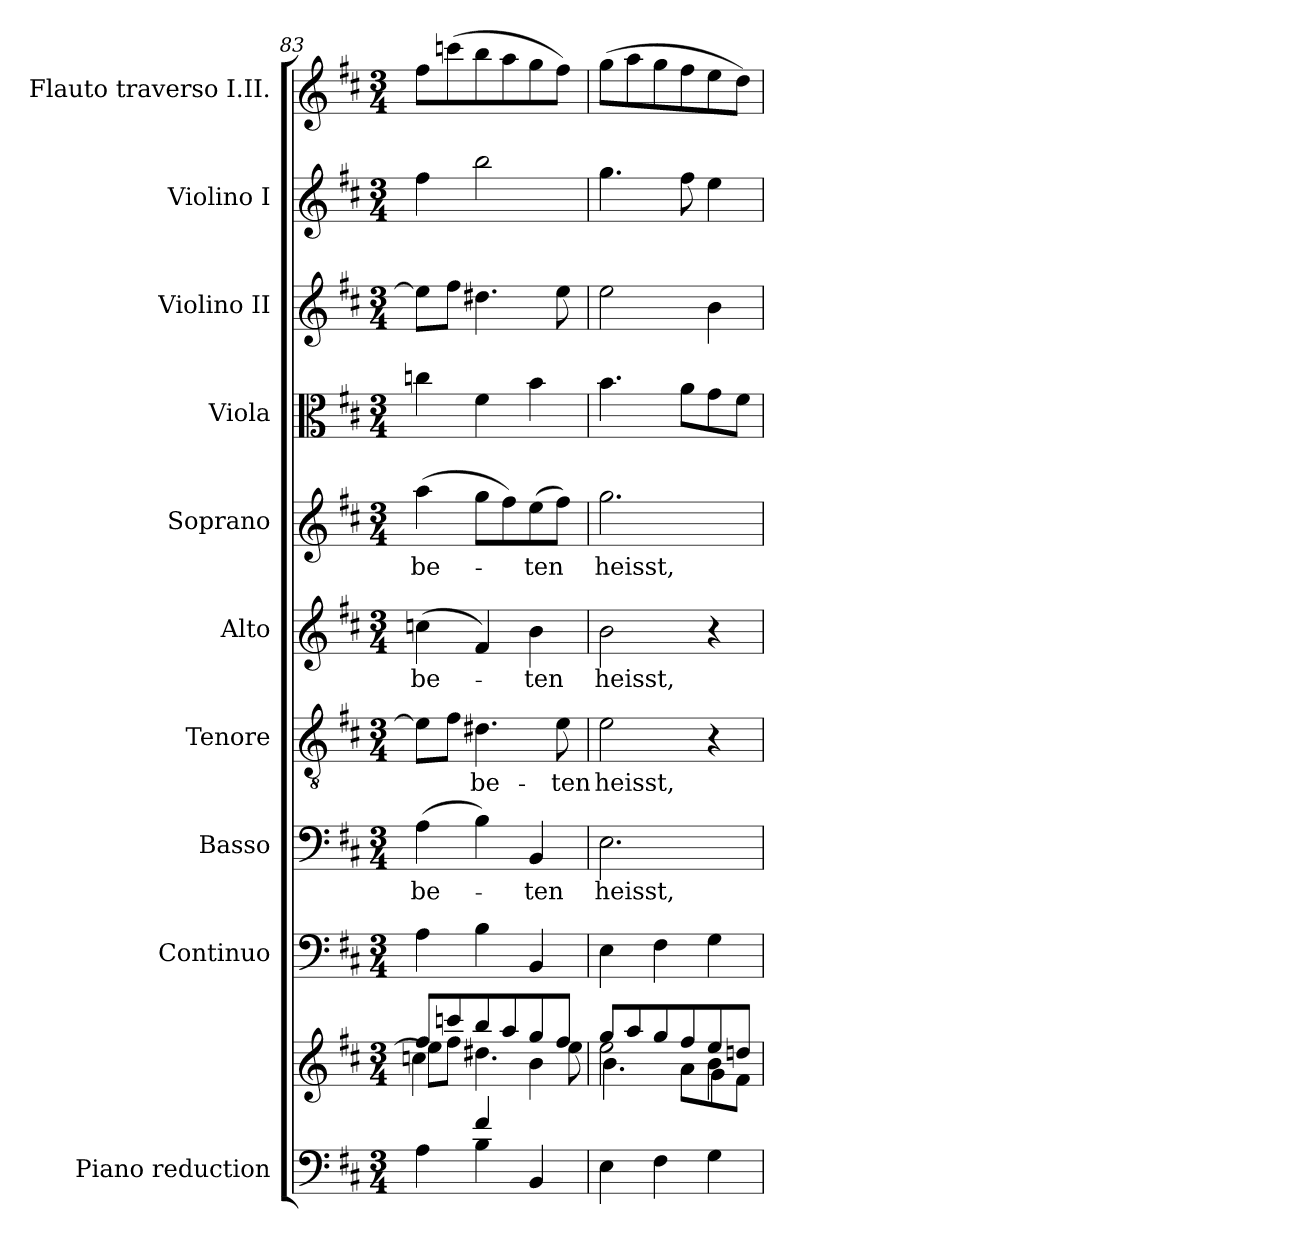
**kern	**kern	**kern	**kern	**text	**kern	**text	**kern	**text	**kern	**text	**kern	**kern	**kern	**kern
*part10	*part10	*part9	*part8	*part8	*part7	*part7	*part6	*part6	*part5	*part5	*part4	*part3	*part2	*part1
*staff11	*staff10	*staff9	*staff8	*staff8	*staff7	*staff7	*staff6	*staff6	*staff5	*staff5	*staff4	*staff3	*staff2	*staff1
*I"Piano reduction	*	*I"Continuo	*I"Basso	*	*I"Tenore	*	*I"Alto	*	*I"Soprano	*	*I"Viola	*I"Violino II	*I"Violino I	*I"Flauto traverso I.II.
*I'Pno	*	*	*	*	*	*	*	*	*	*	*I'Vla	*I'Vln	*I'Vln	*I'Fl
*clefF4	*clefG2	*clefF4	*clefF4	*	*clefGv2	*	*clefG2	*	*clefG2	*	*clefC3	*clefG2	*clefG2	*clefG2
*k[f#c#]	*k[f#c#]	*k[f#c#]	*k[f#c#]	*	*k[f#c#]	*	*k[f#c#]	*	*k[f#c#]	*	*k[f#c#]	*k[f#c#]	*k[f#c#]	*k[f#c#]
*M3/4	*M3/4	*M3/4	*M3/4	*	*M3/4	*	*M3/4	*	*M3/4	*	*M3/4	*M3/4	*M3/4	*M3/4
=83	=83	=83	=83	=83	=83	=83	=83	=83	=83	=83	=83	=83	=83	=83
*^	*^	*	*	*	*	*	*	*	*	*	*	*	*	*
*	*	*	*^	*	*	*	*	*	*	*	*	*	*	*	*	*
!	!	!	!	!	!	!	!LO:LY:b	!	!	!	!LO:LY:b	!	!LO:LY:b	!	!	!	!
4ryy	4A\	8ff#/L	8ee\L]	4ccn\	4A\	(>4A\	be-	8e\L]	.	(>4ccn\	be-	(>4aa\	be-	4ccn\	8ee\L]	4ff#\	8ff#\L
.	.	8cccn/	8ff#\J	.	.	.	.	8f#\J	.	.	.	.	.	.	8ff#\J	.	(>8cccn\
!	!	!	!	!	!	!	!	!	!LO:LY:b	!	!	!	!	!	!	!	!
4f#/	4B\	8bb/	4.dd#X\	4ryy	4B\	4B\)	.	4.d#X\	be-	4f#/)	.	8gg\L	.	4f#\	4.dd#X\	2bb\	8bb\
.	.	8aa/	.	.	.	.	.	.	.	.	.	8ff#\)	.	.	.	.	8aa\
!	!	!	!	!	!	!	!LO:LY:b	!	!	!	!LO:LY:b	!	!LO:LY:b	!	!	!	!
4ryy	4BB/	8gg/	.	4b\	4BB/	4BB/	-ten	.	.	4b\	-ten	(>8ee\	-ten	4b\	.	.	8gg\
!	!	!	!	!	!	!	!	!	!LO:LY:b	!	!	!	!	!	!	!	!
.	.	8ff#/J	8ee\	.	.	.	.	8e\	-ten	.	.	8ff#\J)	.	.	8ee\	.	8ff#\J)
*v	*v	*	*	*	*	*	*	*	*	*	*	*	*	*	*	*	*
=84	=84	=84	=84	=84	=84	=84	=84	=84	=84	=84	=84	=84	=84	=84	=84	=84
!	!	!	!	!	!	!LO:LY:b	!	!LO:LY:b	!	!LO:LY:b	!	!LO:LY:b	!	!	!	!
4E\	8gg/L	2ee\	4.b\	4E\	2.E\	heisst,	2e\	heisst,	2b\	heisst,	2.gg\	heisst,	4.b\	2ee\	4.gg\	(>8gg\L
.	8aa/	.	.	.	.	.	.	.	.	.	.	.	.	.	.	8aa\
4F#\	8gg/	.	.	4F#\	.	.	.	.	.	.	.	.	.	.	.	8gg\
.	8ff#/	.	8a\L	.	.	.	.	.	.	.	.	.	8a\L	.	8ff#\	8ff#\
4G\	8ee/	4b\	8g\	4G\	.	.	4r	.	4r	.	.	.	8g\	4b\	4ee\	8ee\
.	8ddn/J	.	8f#\J	.	.	.	.	.	.	.	.	.	8f#\J	.	.	8dd\J)
*	*v	*v	*v	*	*	*	*	*	*	*	*	*	*	*	*	*
=	=	=	=	=	=	=	=	=	=	=	=	=	=	=
*-	*-	*-	*-	*-	*-	*-	*-	*-	*-	*-	*-	*-	*-	*-
